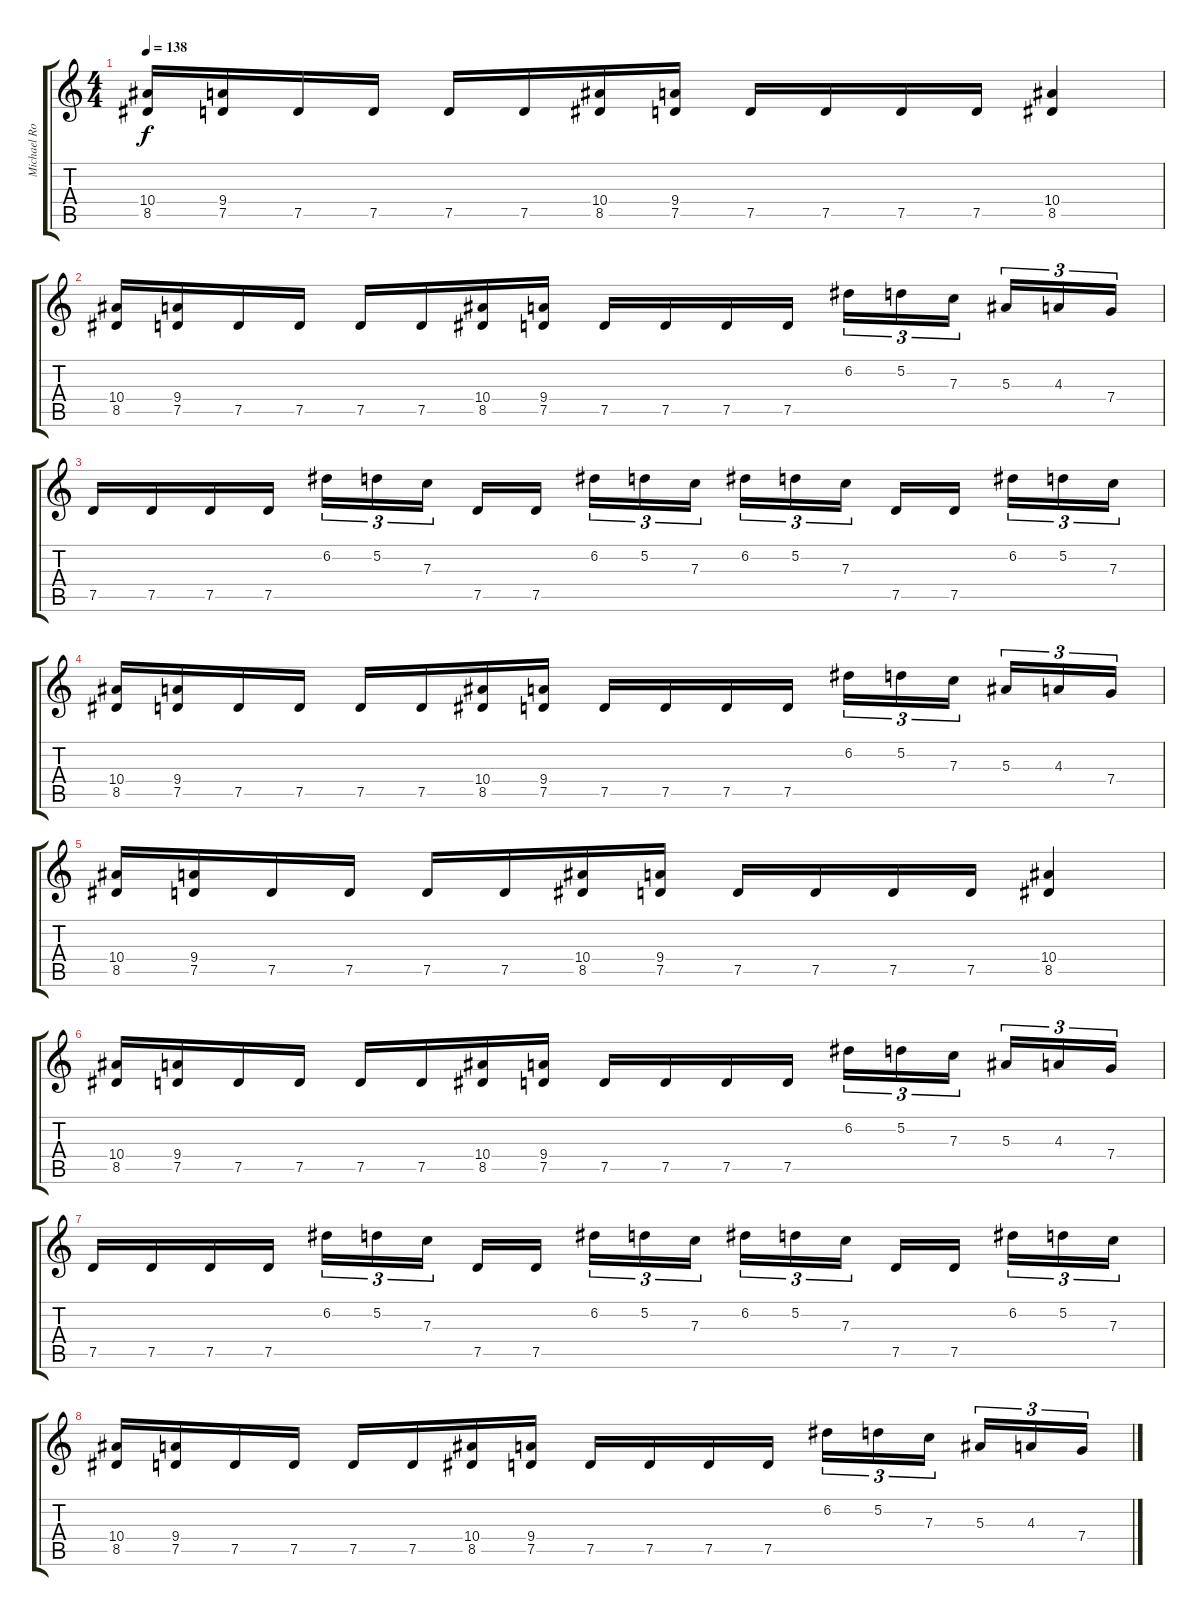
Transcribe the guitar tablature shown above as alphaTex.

\track ("Michael Romeo" "Michael Ro") {instrument distortionguitar}
\staff {score tabs}
\tuning (D4 A3 F3 C3 G2 D2) {hide}
\ts (4 4)
\tempo 138
\clef g2
\ks c
(10.4 8.5).16{dy f} (9.4 7.5).16 7.5.16 7.5.16 7.5.16 7.5.16 (10.4 8.5).16 (9.4 7.5).16 7.5.16 7.5.16 7.5.16 7.5.16 (10.4 8.5).4 |
(10.4 8.5).16 (9.4 7.5).16 7.5.16 7.5.16 7.5.16 7.5.16 (10.4 8.5).16 (9.4 7.5).16 7.5.16 7.5.16 7.5.16 7.5.16 6.2.16{tu (3 2)} 5.2.16{tu (3 2)} 7.3.16{tu (3 2)} 5.3.16{tu (3 2)} 4.3.16{tu (3 2)} 7.4.16{tu (3 2)} |
7.5.16 7.5.16 7.5.16 7.5.16 6.2.16{tu (3 2)} 5.2.16{tu (3 2)} 7.3.16{tu (3 2)} 7.5.16 7.5.16 6.2.16{tu (3 2)} 5.2.16{tu (3 2)} 7.3.16{tu (3 2)} 6.2.16{tu (3 2)} 5.2.16{tu (3 2)} 7.3.16{tu (3 2)} 7.5.16 7.5.16 6.2.16{tu (3 2)} 5.2.16{tu (3 2)} 7.3.16{tu (3 2)} |
(10.4 8.5).16 (9.4 7.5).16 7.5.16 7.5.16 7.5.16 7.5.16 (10.4 8.5).16 (9.4 7.5).16 7.5.16 7.5.16 7.5.16 7.5.16 6.2.16{tu (3 2)} 5.2.16{tu (3 2)} 7.3.16{tu (3 2)} 5.3.16{tu (3 2)} 4.3.16{tu (3 2)} 7.4.16{tu (3 2)} |
(10.4 8.5).16 (9.4 7.5).16 7.5.16 7.5.16 7.5.16 7.5.16 (10.4 8.5).16 (9.4 7.5).16 7.5.16 7.5.16 7.5.16 7.5.16 (10.4 8.5).4 |
(10.4 8.5).16 (9.4 7.5).16 7.5.16 7.5.16 7.5.16 7.5.16 (10.4 8.5).16 (9.4 7.5).16 7.5.16 7.5.16 7.5.16 7.5.16 6.2.16{tu (3 2)} 5.2.16{tu (3 2)} 7.3.16{tu (3 2)} 5.3.16{tu (3 2)} 4.3.16{tu (3 2)} 7.4.16{tu (3 2)} |
7.5.16 7.5.16 7.5.16 7.5.16 6.2.16{tu (3 2)} 5.2.16{tu (3 2)} 7.3.16{tu (3 2)} 7.5.16 7.5.16 6.2.16{tu (3 2)} 5.2.16{tu (3 2)} 7.3.16{tu (3 2)} 6.2.16{tu (3 2)} 5.2.16{tu (3 2)} 7.3.16{tu (3 2)} 7.5.16 7.5.16 6.2.16{tu (3 2)} 5.2.16{tu (3 2)} 7.3.16{tu (3 2)} |
(10.4 8.5).16 (9.4 7.5).16 7.5.16 7.5.16 7.5.16 7.5.16 (10.4 8.5).16 (9.4 7.5).16 7.5.16 7.5.16 7.5.16 7.5.16 6.2.16{tu (3 2)} 5.2.16{tu (3 2)} 7.3.16{tu (3 2)} 5.3.16{tu (3 2)} 4.3.16{tu (3 2)} 7.4.16{tu (3 2)}
